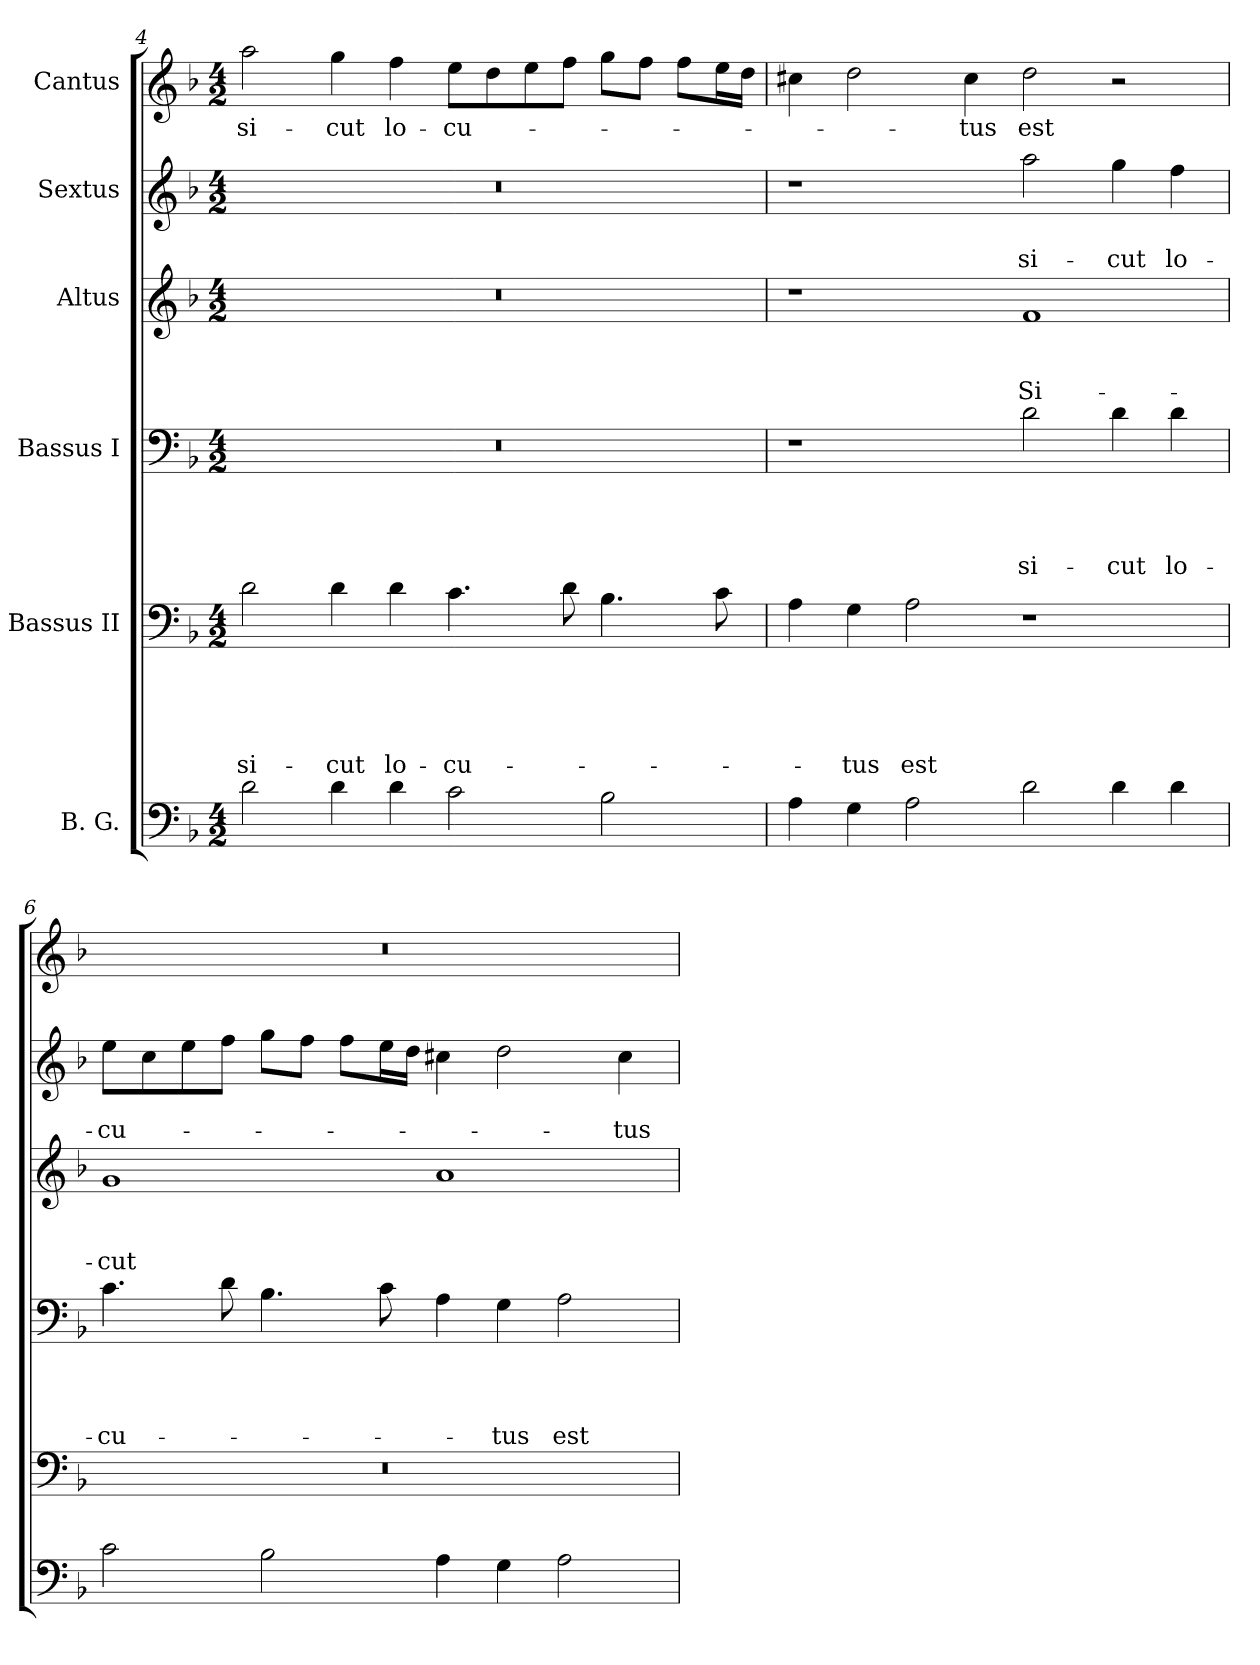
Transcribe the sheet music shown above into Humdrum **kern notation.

**kern	**kern	**text	**text	**text	**text	**text	**kern	**text	**text	**text	**text	**kern	**text	**text	**text	**kern	**text	**text	**kern	**text
*part6	*part5	*part5	*part5	*part5	*part5	*part5	*part4	*part4	*part4	*part4	*part4	*part3	*part3	*part3	*part3	*part2	*part2	*part2	*part1	*part1
*staff6	*staff5	*staff5	*staff5	*staff5	*staff5	*staff5	*staff4	*staff4	*staff4	*staff4	*staff4	*staff3	*staff3	*staff3	*staff3	*staff2	*staff2	*staff2	*staff1	*staff1
*I"B. G.	*I"Bassus II	*	*	*	*	*	*I"Bassus I	*	*	*	*	*I"Altus	*	*	*	*I"Sextus	*	*	*I"Cantus	*
!!LO:LB:g=z
*clefF4	*clefF4	*	*	*	*	*	*clefF4	*	*	*	*	*clefG2	*	*	*	*clefG2	*	*	*clefG2	*
*k[b-]	*k[b-]	*	*	*	*	*	*k[b-]	*	*	*	*	*k[b-]	*	*	*	*k[b-]	*	*	*k[b-]	*
*F:	*F:	*	*	*	*	*	*F:	*	*	*	*	*F:	*	*	*	*F:	*	*	*F:	*
*M4/2	*M4/2	*	*	*	*	*	*M4/2	*	*	*	*	*M4/2	*	*	*	*M4/2	*	*	*M4/2	*
=4	=4	=4	=4	=4	=4	=4	=4	=4	=4	=4	=4	=4	=4	=4	=4	=4	=4	=4	=4	=4
!	!	!	!	!	!	!LO:LY:b	!LO:N:vis=1	!	!	!	!	!LO:N:vis=1	!	!	!	!LO:N:vis=1	!	!	!	!LO:LY:b
2d\	2d\	.	.	.	.	si-	0r	.	.	.	.	0r	.	.	.	0r	.	.	2aa\	si-
!	!	!	!	!	!	!LO:LY:b	!	!	!	!	!	!	!	!	!	!	!	!	!	!LO:LY:b
4d\	4d\	.	.	.	.	-cut	.	.	.	.	.	.	.	.	.	.	.	.	4gg\	-cut
!	!	!	!	!	!	!LO:LY:b	!	!	!	!	!	!	!	!	!	!	!	!	!	!LO:LY:b
4d\	4d\	.	.	.	.	lo-	.	.	.	.	.	.	.	.	.	.	.	.	4ff\	lo-
!	!	!	!	!	!	!LO:LY:b	!	!	!	!	!	!	!	!	!	!	!	!	!	!LO:LY:b
2c\	4.c\	.	.	.	.	-cu-	.	.	.	.	.	.	.	.	.	.	.	.	8ee\L	-cu-
.	.	.	.	.	.	.	.	.	.	.	.	.	.	.	.	.	.	.	8dd\	.
.	.	.	.	.	.	.	.	.	.	.	.	.	.	.	.	.	.	.	8ee\	.
.	8d\	.	.	.	.	.	.	.	.	.	.	.	.	.	.	.	.	.	8ff\J	.
2B-\	4.B-\	.	.	.	.	.	.	.	.	.	.	.	.	.	.	.	.	.	8gg\L	.
.	.	.	.	.	.	.	.	.	.	.	.	.	.	.	.	.	.	.	8ff\J	.
.	.	.	.	.	.	.	.	.	.	.	.	.	.	.	.	.	.	.	8ff\L	.
.	8c\	.	.	.	.	.	.	.	.	.	.	.	.	.	.	.	.	.	16ee\L	.
.	.	.	.	.	.	.	.	.	.	.	.	.	.	.	.	.	.	.	16dd\JJ	.
=5	=5	=5	=5	=5	=5	=5	=5	=5	=5	=5	=5	=5	=5	=5	=5	=5	=5	=5	=5	=5
4A\	4A\	.	.	.	.	.	1r	.	.	.	.	1r	.	.	.	1r	.	.	4cc#X\	.
!	!	!	!	!	!	!LO:LY:b	!	!	!	!	!	!	!	!	!	!	!	!	!	!
4G\	4G\	.	.	.	.	-tus	.	.	.	.	.	.	.	.	.	.	.	.	2dd\	.
!	!	!	!	!	!	!LO:LY:b	!	!	!	!	!	!	!	!	!	!	!	!	!	!
2A\	2A\	.	.	.	.	est	.	.	.	.	.	.	.	.	.	.	.	.	.	.
!	!	!	!	!	!	!	!	!	!	!	!	!	!	!	!	!	!	!	!	!LO:LY:b
.	.	.	.	.	.	.	.	.	.	.	.	.	.	.	.	.	.	.	4cc#\	-tus
!	!	!	!	!	!	!	!	!	!	!	!LO:LY:b	!	!	!	!LO:LY:b	!	!	!LO:LY:b	!	!LO:LY:b
2d\	1r	.	.	.	.	.	2d\	.	.	.	si-	1f	.	.	Si-	2aa\	.	si-	2dd\	est
!	!	!	!	!	!	!	!	!	!	!	!LO:LY:b	!	!	!	!	!	!	!LO:LY:b	!	!
4d\	.	.	.	.	.	.	4d\	.	.	.	-cut	.	.	.	.	4gg\	.	-cut	2r	.
!	!	!	!	!	!	!	!	!	!	!	!LO:LY:b	!	!	!	!	!	!	!LO:LY:b	!	!
4d\	.	.	.	.	.	.	4d\	.	.	.	lo-	.	.	.	.	4ff\	.	lo-	.	.
=6	=6	=6	=6	=6	=6	=6	=6	=6	=6	=6	=6	=6	=6	=6	=6	=6	=6	=6	=6	=6
!	!LO:N:vis=1	!	!	!	!	!	!	!	!	!	!LO:LY:b	!	!	!	!LO:LY:b	!	!	!LO:LY:b	!LO:N:vis=1	!
2c\	0r	.	.	.	.	.	4.c\	.	.	.	-cu-	1g	.	.	-cut	8ee\L	.	-cu-	0r	.
.	.	.	.	.	.	.	.	.	.	.	.	.	.	.	.	8cc\	.	.	.	.
.	.	.	.	.	.	.	.	.	.	.	.	.	.	.	.	8ee\	.	.	.	.
.	.	.	.	.	.	.	8d\	.	.	.	.	.	.	.	.	8ff\J	.	.	.	.
2B-\	.	.	.	.	.	.	4.B-\	.	.	.	.	.	.	.	.	8gg\L	.	.	.	.
.	.	.	.	.	.	.	.	.	.	.	.	.	.	.	.	8ff\J	.	.	.	.
.	.	.	.	.	.	.	.	.	.	.	.	.	.	.	.	8ff\L	.	.	.	.
.	.	.	.	.	.	.	8c\	.	.	.	.	.	.	.	.	16ee\L	.	.	.	.
.	.	.	.	.	.	.	.	.	.	.	.	.	.	.	.	16dd\JJ	.	.	.	.
4A\	.	.	.	.	.	.	4A\	.	.	.	.	1a	.	.	.	4cc#X\	.	.	.	.
!	!	!	!	!	!	!	!	!	!	!	!LO:LY:b	!	!	!	!	!	!	!	!	!
4G\	.	.	.	.	.	.	4G\	.	.	.	-tus	.	.	.	.	2dd\	.	.	.	.
!	!	!	!	!	!	!	!	!	!	!	!LO:LY:b	!	!	!	!	!	!	!	!	!
2A\	.	.	.	.	.	.	2A\	.	.	.	est	.	.	.	.	.	.	.	.	.
!	!	!	!	!	!	!	!	!	!	!	!	!	!	!	!	!	!	!LO:LY:b	!	!
.	.	.	.	.	.	.	.	.	.	.	.	.	.	.	.	4cc#\	.	-tus	.	.
=	=	=	=	=	=	=	=	=	=	=	=	=	=	=	=	=	=	=	=	=
*-	*-	*-	*-	*-	*-	*-	*-	*-	*-	*-	*-	*-	*-	*-	*-	*-	*-	*-	*-	*-
